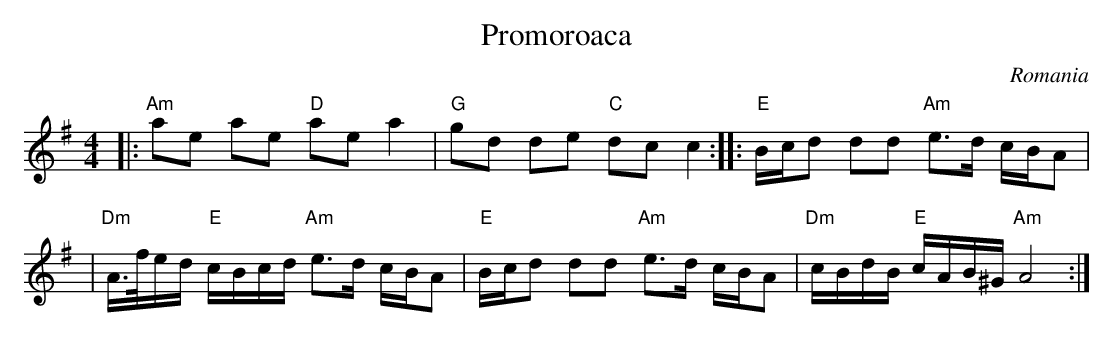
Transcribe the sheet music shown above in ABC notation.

X:1
T: Promoroaca
C: Romania
M: 4/4
K: G
L: 1/8
|: "Am"ae ae "D"ae a2 | "G"gd de "C"dc c2 :: "E"B/c/d dd "Am"e>d c/B/A |
| "Dm"A/>f/e/d/ "E"c/B/c/d/ "Am"e>d c/B/A | "E"B/c/d dd "Am"e>d c/B/A | "Dm"c/B/d/B/ "E"c/A/B/^G/ "Am"A4 :|
